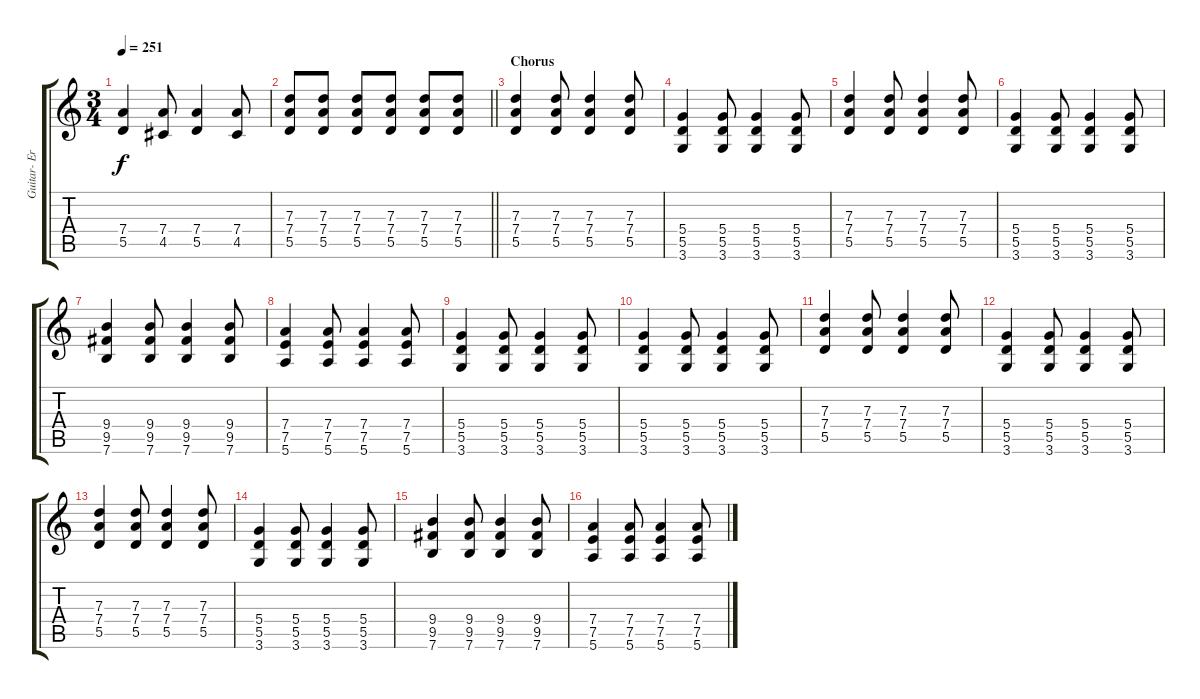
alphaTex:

\track ("Guitar- Erik" "Guitar- Er") {instrument overdrivenguitar}
\staff {score tabs}
\tuning (E4 B3 G3 D3 A2 E2) {hide}
\ts (3 4)
\tempo 251
\clef g2
\ks c
(7.4 5.5).4{dy f} (7.4 4.5).8 (7.4 5.5).4 (7.4 4.5).8 |
\barLineRight lightlight
(7.3 7.4 5.5).8 (7.3 7.4 5.5).8 (7.3 7.4 5.5).8 (7.3 7.4 5.5).8 (7.3 7.4 5.5).8 (7.3 7.4 5.5).8 |
\section ("" "Chorus")
(7.3 7.4 5.5).4 (7.3 7.4 5.5).8 (7.3 7.4 5.5).4 (7.3 7.4 5.5).8 |
(5.4 5.5 3.6).4 (5.4 5.5 3.6).8 (5.4 5.5 3.6).4 (5.4 5.5 3.6).8 |
(7.3 7.4 5.5).4 (7.3 7.4 5.5).8 (7.3 7.4 5.5).4 (7.3 7.4 5.5).8 |
(5.4 5.5 3.6).4 (5.4 5.5 3.6).8 (5.4 5.5 3.6).4 (5.4 5.5 3.6).8 |
(9.4 9.5 7.6).4 (9.4 9.5 7.6).8 (9.4 9.5 7.6).4 (9.4 9.5 7.6).8 |
(7.4 7.5 5.6).4 (7.4 7.5 5.6).8 (7.4 7.5 5.6).4 (7.4 7.5 5.6).8 |
(5.4 5.5 3.6).4 (5.4 5.5 3.6).8 (5.4 5.5 3.6).4 (5.4 5.5 3.6).8 |
(5.4 5.5 3.6).4 (5.4 5.5 3.6).8 (5.4 5.5 3.6).4 (5.4 5.5 3.6).8 |
(7.3 7.4 5.5).4 (7.3 7.4 5.5).8 (7.3 7.4 5.5).4 (7.3 7.4 5.5).8 |
(5.4 5.5 3.6).4 (5.4 5.5 3.6).8 (5.4 5.5 3.6).4 (5.4 5.5 3.6).8 |
(7.3 7.4 5.5).4 (7.3 7.4 5.5).8 (7.3 7.4 5.5).4 (7.3 7.4 5.5).8 |
(5.4 5.5 3.6).4 (5.4 5.5 3.6).8 (5.4 5.5 3.6).4 (5.4 5.5 3.6).8 |
(9.4 9.5 7.6).4 (9.4 9.5 7.6).8 (9.4 9.5 7.6).4 (9.4 9.5 7.6).8 |
(7.4 7.5 5.6).4 (7.4 7.5 5.6).8 (7.4 7.5 5.6).4 (7.4 7.5 5.6).8
